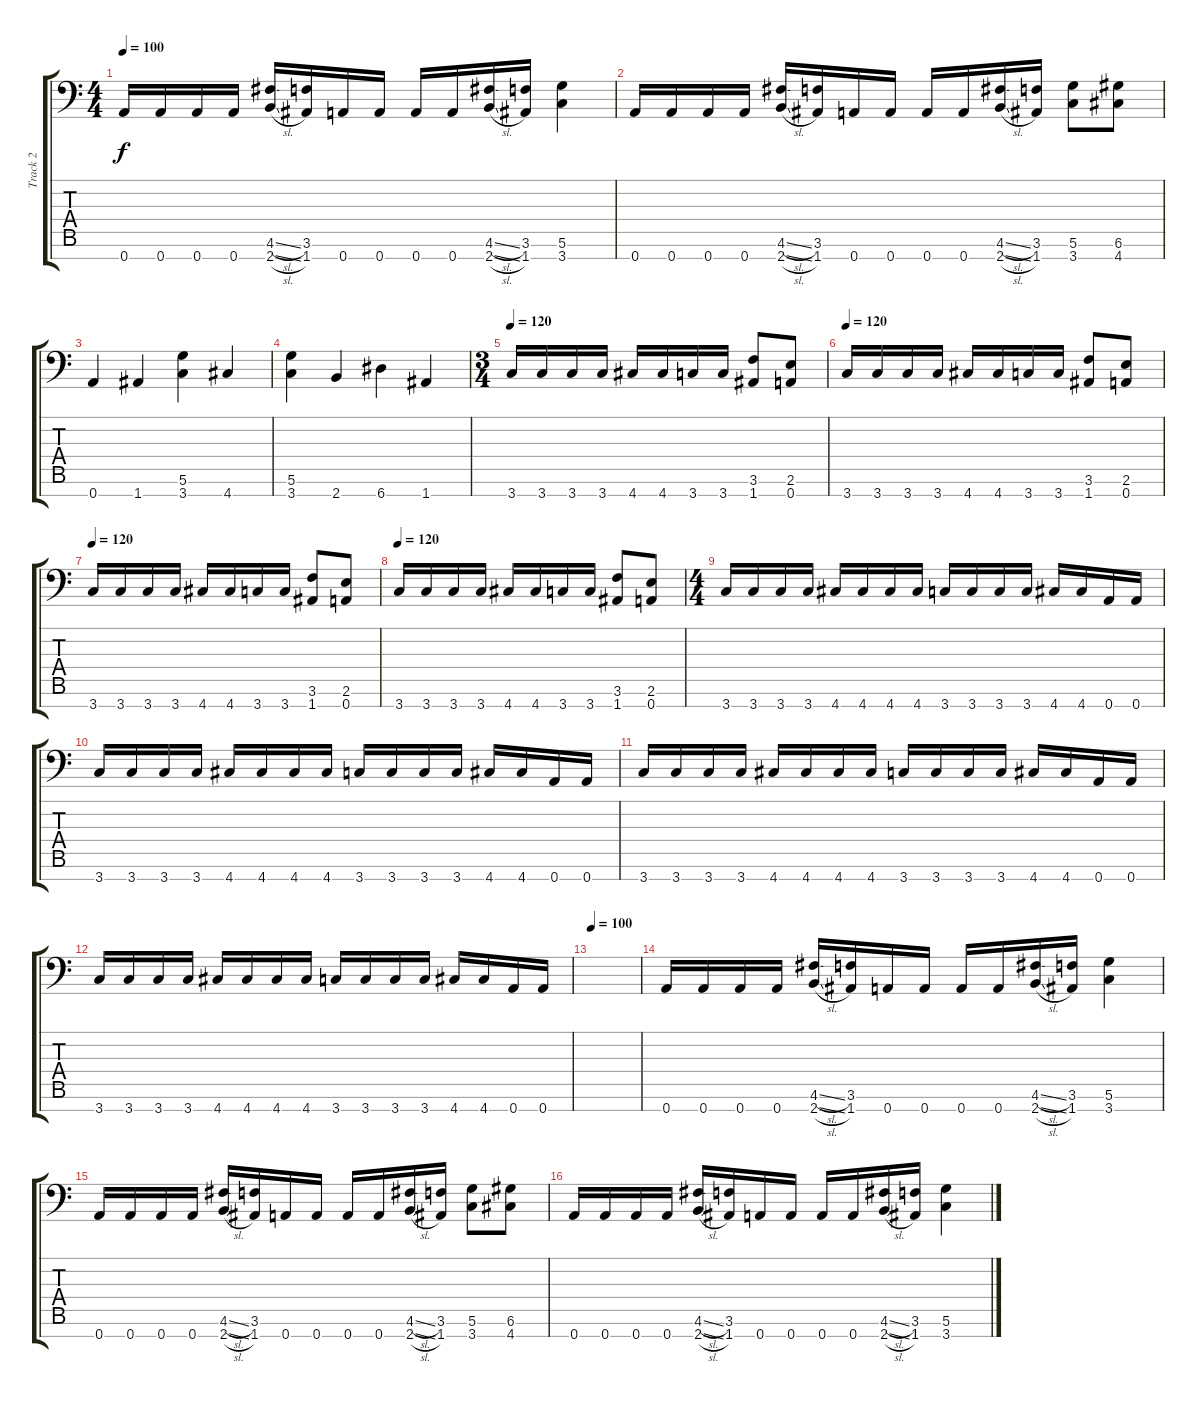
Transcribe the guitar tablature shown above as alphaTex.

\track ("Track 2" "Track 2") {instrument overdrivenguitar}
\staff {score tabs}
\tuning (D4 A3 F3 C3 G2 D2 A1) {hide}
\ts (4 4)
\tempo 100
\clef f4
\ks c
0.7.16{dy f} 0.7.16 0.7.16 0.7.16 (4.6{sl} 2.7{sl}).16 (3.6 1.7).16 0.7.16 0.7.16 0.7.16 0.7.16 (4.6{sl} 2.7{sl}).16 (3.6 1.7).16 (5.6 3.7).4 |
0.7.16 0.7.16 0.7.16 0.7.16 (4.6{sl} 2.7{sl}).16 (3.6 1.7).16 0.7.16 0.7.16 0.7.16 0.7.16 (4.6{sl} 2.7{sl}).16 (3.6 1.7).16 (5.6 3.7).8 (6.6 4.7).8 |
0.7.4 1.7.4 (5.6 3.7).4 4.7.4 |
(5.6 3.7).4 2.7.4 6.7.4 1.7.4 |
\ts (3 4)
\tempo 120
3.7.16 3.7.16 3.7.16 3.7.16 4.7.16 4.7.16 3.7.16 3.7.16 (3.6 1.7).8 (2.6 0.7).8 |
\tempo 120
3.7.16 3.7.16 3.7.16 3.7.16 4.7.16 4.7.16 3.7.16 3.7.16 (3.6 1.7).8 (2.6 0.7).8 |
\tempo 120
3.7.16 3.7.16 3.7.16 3.7.16 4.7.16 4.7.16 3.7.16 3.7.16 (3.6 1.7).8 (2.6 0.7).8 |
\tempo 120
3.7.16 3.7.16 3.7.16 3.7.16 4.7.16 4.7.16 3.7.16 3.7.16 (3.6 1.7).8 (2.6 0.7).8 |
\ts (4 4)
3.7.16 3.7.16 3.7.16 3.7.16 4.7.16 4.7.16 4.7.16 4.7.16 3.7.16 3.7.16 3.7.16 3.7.16 4.7.16 4.7.16 0.7.16 0.7.16 |
3.7.16 3.7.16 3.7.16 3.7.16 4.7.16 4.7.16 4.7.16 4.7.16 3.7.16 3.7.16 3.7.16 3.7.16 4.7.16 4.7.16 0.7.16 0.7.16 |
3.7.16 3.7.16 3.7.16 3.7.16 4.7.16 4.7.16 4.7.16 4.7.16 3.7.16 3.7.16 3.7.16 3.7.16 4.7.16 4.7.16 0.7.16 0.7.16 |
3.7.16 3.7.16 3.7.16 3.7.16 4.7.16 4.7.16 4.7.16 4.7.16 3.7.16 3.7.16 3.7.16 3.7.16 4.7.16 4.7.16 0.7.16 0.7.16 |
\tempo 100
|
0.7.16 0.7.16 0.7.16 0.7.16 (4.6{sl} 2.7{sl}).16 (3.6 1.7).16 0.7.16 0.7.16 0.7.16 0.7.16 (4.6{sl} 2.7{sl}).16 (3.6 1.7).16 (5.6 3.7).4 |
0.7.16 0.7.16 0.7.16 0.7.16 (4.6{sl} 2.7{sl}).16 (3.6 1.7).16 0.7.16 0.7.16 0.7.16 0.7.16 (4.6{sl} 2.7{sl}).16 (3.6 1.7).16 (5.6 3.7).8 (6.6 4.7).8 |
0.7.16 0.7.16 0.7.16 0.7.16 (4.6{sl} 2.7{sl}).16 (3.6 1.7).16 0.7.16 0.7.16 0.7.16 0.7.16 (4.6{sl} 2.7{sl}).16 (3.6 1.7).16 (5.6 3.7).4
